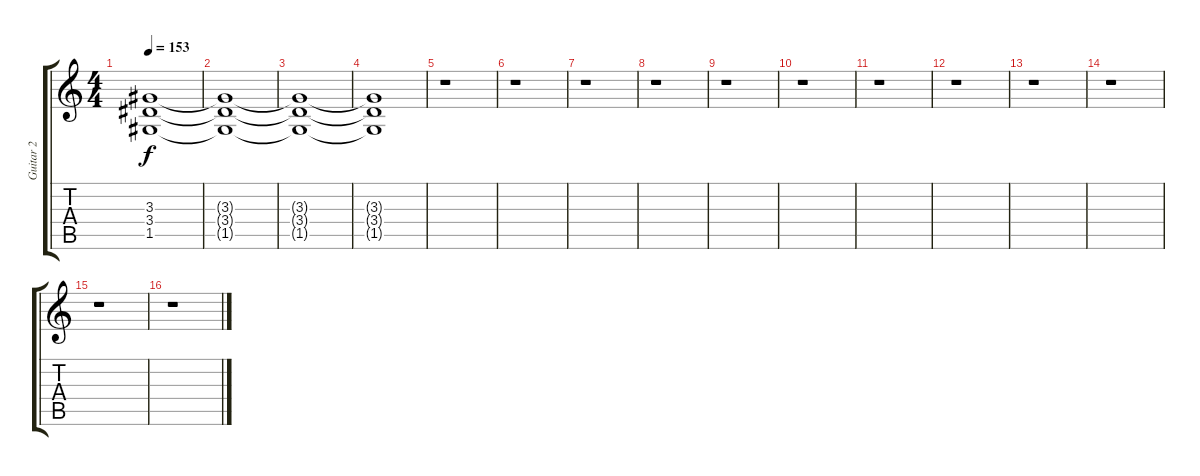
\track ("Guitar 2" "Guitar 2") {instrument distortionguitar}
\staff {score tabs}
\tuning (D4 A3 F3 C3 G2 C2) {hide}
\ts (4 4)
\tempo 153
\clef g2
\ks c
(3.3 3.4 1.5).1{dy f volume 0} |
(3.3{t} 3.4{t} 1.5{t}).1 |
(3.3{t} 3.4{t} 1.5{t}).1 |
(3.3{t} 3.4{t} 1.5{t}).1 |
r.1 |
r.1 |
r.1 |
r.1 |
r.1 |
r.1 |
r.1 |
r.1 |
r.1 |
r.1 |
r.1 |
r.1
